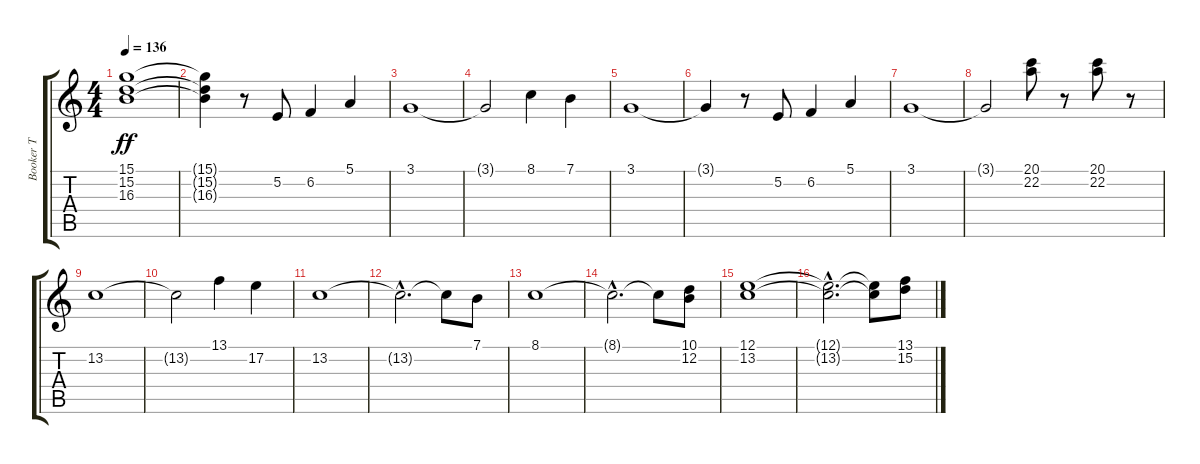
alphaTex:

\track ("Booker T" "Booker T") {instrument drawbarorgan}
\staff {score tabs}
\tuning (E4 B3 G3 D3 A2 E2) {hide}
\ts (4 4)
\tempo 136
\clef g2
\ks c
(15.1 15.2 16.3).1{dy ff} |
(15.1{t} 15.2{t} 16.3{t}).4 r.8 5.2.8 6.2.4 5.1.4 |
3.1.1 |
3.1{t}.2 8.1.4 7.1.4 |
3.1.1 |
3.1{t}.4 r.8 5.2.8 6.2.4 5.1.4 |
3.1.1 |
3.1{t}.2 (20.1 22.2).8 r.8 (20.1 22.2).8 r.8 |
13.2.1 |
13.2{t}.2 13.1.4 17.2.4 |
13.2.1 |
13.2{hac t}.2{d} 13.2{t}.8 7.1.8 |
8.1.1 |
8.1{hac t}.2{d} 8.1{t}.8 (10.1 12.2).8 |
(12.1 13.2).1 |
(12.1{hac t} 13.2{hac t}).2{d} (12.1{t} 13.2{t}).8 (13.1 15.2).8
